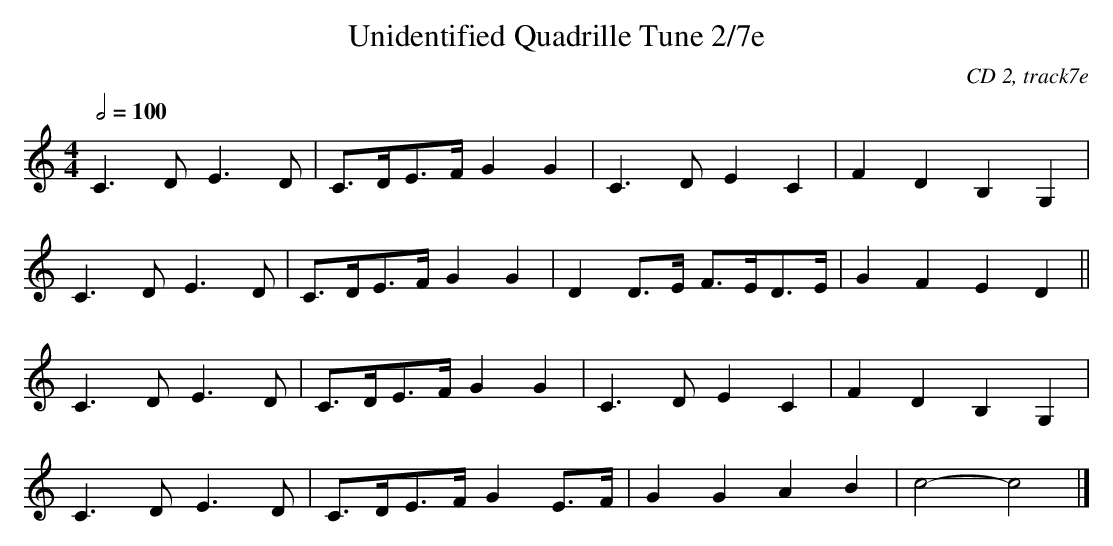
X:1
T:Unidentified Quadrille Tune 2/7e
C:CD 2, track7e
M:4/4
L:1/8
Q:1/2=100
K:C
C3D E3D|C>DE>F G2G2|C3D E2C2|F2D2 B,2G,2|
C3D E3D|C>DE>F G2G2|D2D>E F>ED>E|G2F2 E2D2||
C3D E3D|C>DE>F G2G2|C3D E2C2|F2D2 B,2G,2|
C3D E3D|C>DE>F G2E>F|G2G2 A2B2|c4-c4|]
